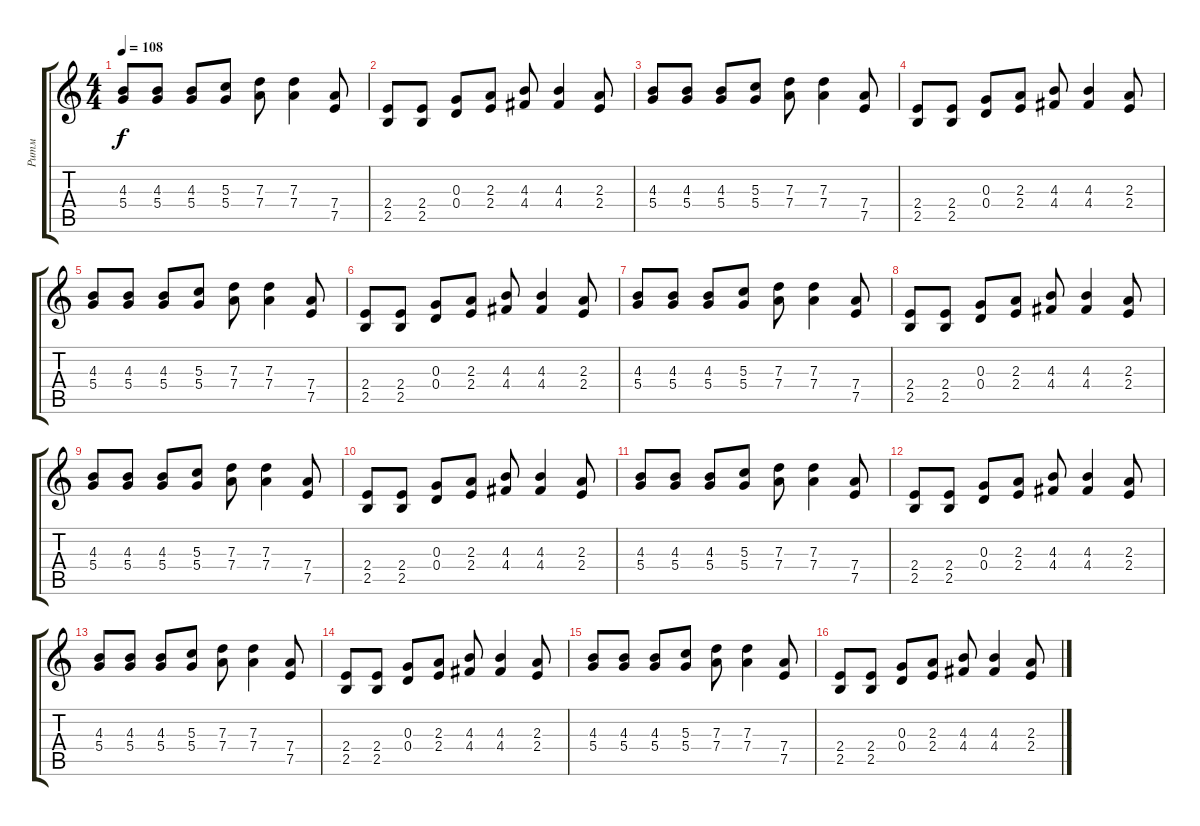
\track ("Ритм" "Ритм") {instrument electricguitarjazz}
\staff {score tabs}
\tuning (E4 B3 G3 D3 A2 E2) {hide}
\ts (4 4)
\tempo 108
\clef g2
\ks c
(4.3 5.4).8{dy f} (4.3 5.4).8 (4.3 5.4).8 (5.3 5.4).8 (7.3 7.4).8 (7.3 7.4).4 (7.4 7.5).8 |
(2.4 2.5).8 (2.4 2.5).8 (0.3 0.4).8 (2.3 2.4).8 (4.3 4.4).8 (4.3 4.4).4 (2.3 2.4).8 |
(4.3 5.4).8 (4.3 5.4).8 (4.3 5.4).8 (5.3 5.4).8 (7.3 7.4).8 (7.3 7.4).4 (7.4 7.5).8 |
(2.4 2.5).8 (2.4 2.5).8 (0.3 0.4).8 (2.3 2.4).8 (4.3 4.4).8 (4.3 4.4).4 (2.3 2.4).8 |
(4.3 5.4).8 (4.3 5.4).8 (4.3 5.4).8 (5.3 5.4).8 (7.3 7.4).8 (7.3 7.4).4 (7.4 7.5).8 |
(2.4 2.5).8 (2.4 2.5).8 (0.3 0.4).8 (2.3 2.4).8 (4.3 4.4).8 (4.3 4.4).4 (2.3 2.4).8 |
(4.3 5.4).8 (4.3 5.4).8 (4.3 5.4).8 (5.3 5.4).8 (7.3 7.4).8 (7.3 7.4).4 (7.4 7.5).8 |
(2.4 2.5).8 (2.4 2.5).8 (0.3 0.4).8 (2.3 2.4).8 (4.3 4.4).8 (4.3 4.4).4 (2.3 2.4).8 |
(4.3 5.4).8 (4.3 5.4).8 (4.3 5.4).8 (5.3 5.4).8 (7.3 7.4).8 (7.3 7.4).4 (7.4 7.5).8 |
(2.4 2.5).8 (2.4 2.5).8 (0.3 0.4).8 (2.3 2.4).8 (4.3 4.4).8 (4.3 4.4).4 (2.3 2.4).8 |
(4.3 5.4).8 (4.3 5.4).8 (4.3 5.4).8 (5.3 5.4).8 (7.3 7.4).8 (7.3 7.4).4 (7.4 7.5).8 |
(2.4 2.5).8 (2.4 2.5).8 (0.3 0.4).8 (2.3 2.4).8 (4.3 4.4).8 (4.3 4.4).4 (2.3 2.4).8 |
(4.3 5.4).8 (4.3 5.4).8 (4.3 5.4).8 (5.3 5.4).8 (7.3 7.4).8 (7.3 7.4).4 (7.4 7.5).8 |
(2.4 2.5).8 (2.4 2.5).8 (0.3 0.4).8 (2.3 2.4).8 (4.3 4.4).8 (4.3 4.4).4 (2.3 2.4).8 |
(4.3 5.4).8 (4.3 5.4).8 (4.3 5.4).8 (5.3 5.4).8 (7.3 7.4).8 (7.3 7.4).4 (7.4 7.5).8 |
(2.4 2.5).8 (2.4 2.5).8 (0.3 0.4).8 (2.3 2.4).8 (4.3 4.4).8 (4.3 4.4).4 (2.3 2.4).8
